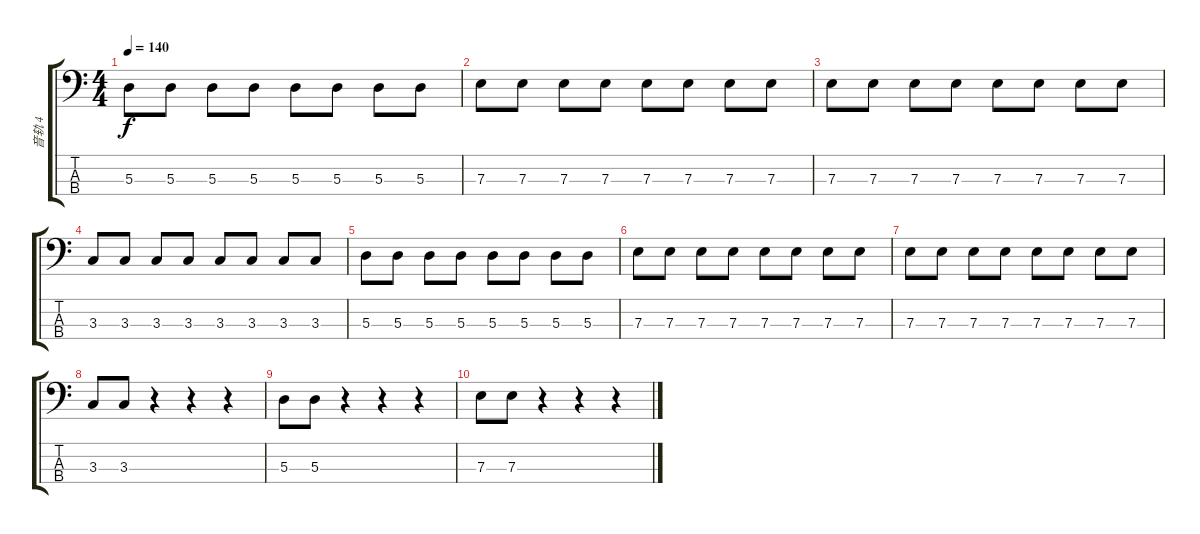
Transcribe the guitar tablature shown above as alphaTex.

\track ("音轨 4" "音轨 4") {instrument electricbasspick}
\staff {score tabs}
\tuning (G2 D2 A1 E1) {hide}
\ts (4 4)
\tempo 140
\clef f4
\ks c
5.3.8{dy f} 5.3.8 5.3.8 5.3.8 5.3.8 5.3.8 5.3.8 5.3.8 |
7.3.8 7.3.8 7.3.8 7.3.8 7.3.8 7.3.8 7.3.8 7.3.8 |
7.3.8 7.3.8 7.3.8 7.3.8 7.3.8 7.3.8 7.3.8 7.3.8 |
3.3.8 3.3.8 3.3.8 3.3.8 3.3.8 3.3.8 3.3.8 3.3.8 |
5.3.8 5.3.8 5.3.8 5.3.8 5.3.8 5.3.8 5.3.8 5.3.8 |
7.3.8 7.3.8 7.3.8 7.3.8 7.3.8 7.3.8 7.3.8 7.3.8 |
7.3.8 7.3.8 7.3.8 7.3.8 7.3.8 7.3.8 7.3.8 7.3.8 |
3.3.8 3.3.8 r.4 r.4 r.4 |
5.3.8 5.3.8 r.4 r.4 r.4 |
7.3.8 7.3.8 r.4 r.4 r.4
